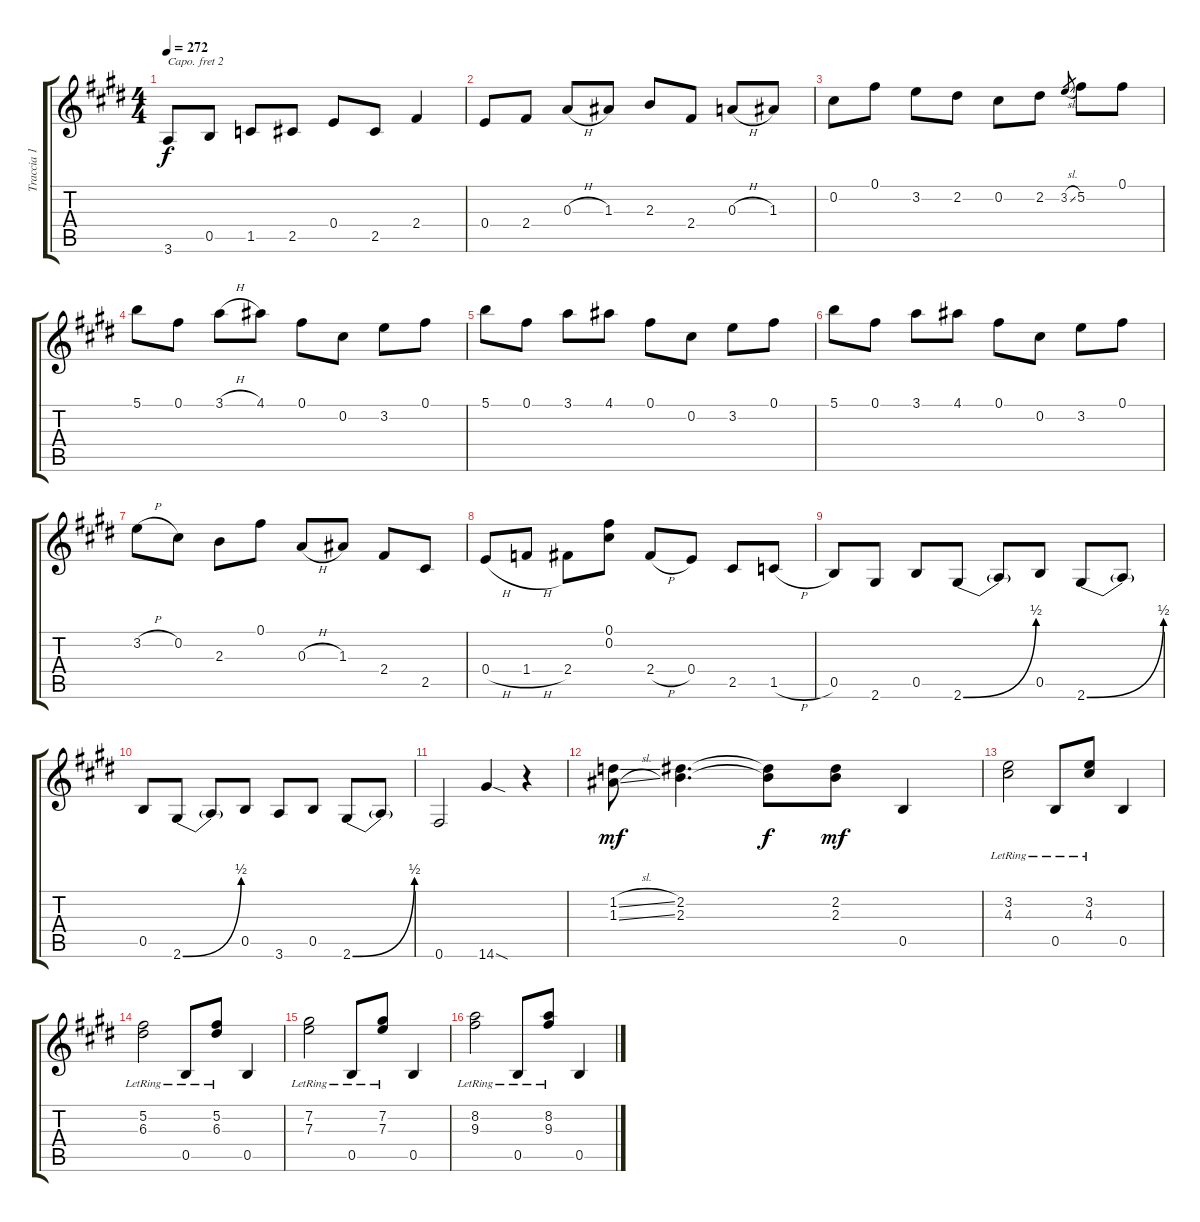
\track ("Traccia 1" "Traccia 1") {instrument electricguitarclean}
\staff {score tabs}
\capo 2
\tuning (E4 B3 G3 D3 A2 E2) {hide}
\ts (4 4)
\tempo 272
\clef g2
\ks e
3.6.8{dy f} 0.5.8 1.5.8 2.5.8 0.4.8 2.5.8 2.4.4 |
0.4.8 2.4.8 0.3{h}.8 1.3.8 2.3.8 2.4.8 0.3{h}.8 1.3.8 |
0.2.8 0.1.8 3.2.8 2.2.8 0.2.8 2.2.8 3.2{sl}.8{gr} 5.2.8 0.1.8 |
5.1.8 0.1.8 3.1{h}.8 4.1.8 0.1.8 0.2.8 3.2.8 0.1.8 |
5.1.8 0.1.8 3.1.8 4.1.8 0.1.8 0.2.8 3.2.8 0.1.8 |
5.1.8 0.1.8 3.1.8 4.1.8 0.1.8 0.2.8 3.2.8 0.1.8 |
3.2{h}.8 0.2.8 2.3.8 0.1.8 0.3{h}.8 1.3.8 2.4.8 2.5.8 |
0.4{h}.8 1.4{h}.8 2.4.8 (0.1 0.2).8 2.4{h}.8 0.4.8 2.5.8 1.5{h}.8 |
0.5.8 2.6.8 0.5.8 2.6{be (bend 0 0 60 2)}.8 2.6{t}.8 0.5.8 2.6{be (bend 0 0 60 2)}.8 2.6{t}.8 |
0.5.8 2.6{be (bend 0 0 60 2)}.8 2.6{t}.8 0.5.8 3.6.8 0.5.8 2.6{be (bend 0 0 60 2)}.8 2.6{t}.8 |
0.6.2 14.6{sod}.4 r.4 |
(1.2{sl} 1.3{sl}).8{dy mf} (2.2 2.3).4{d} (2.2{t} 2.3{t}).8{dy f} (2.2 2.3).8{dy mf} 0.5.4 |
(3.2{lr} 4.3{lr}).2 0.5{lr}.8 (3.2{lr} 4.3{lr}).8 0.5.4 |
(5.2{lr} 6.3{lr}).2 0.5{lr}.8 (5.2{lr} 6.3{lr}).8 0.5.4 |
(7.2{lr} 7.3{lr}).2 0.5{lr}.8 (7.2{lr} 7.3{lr}).8 0.5.4 |
(8.2{lr} 9.3{lr}).2 0.5{lr}.8 (8.2{lr} 9.3{lr}).8 0.5.4
